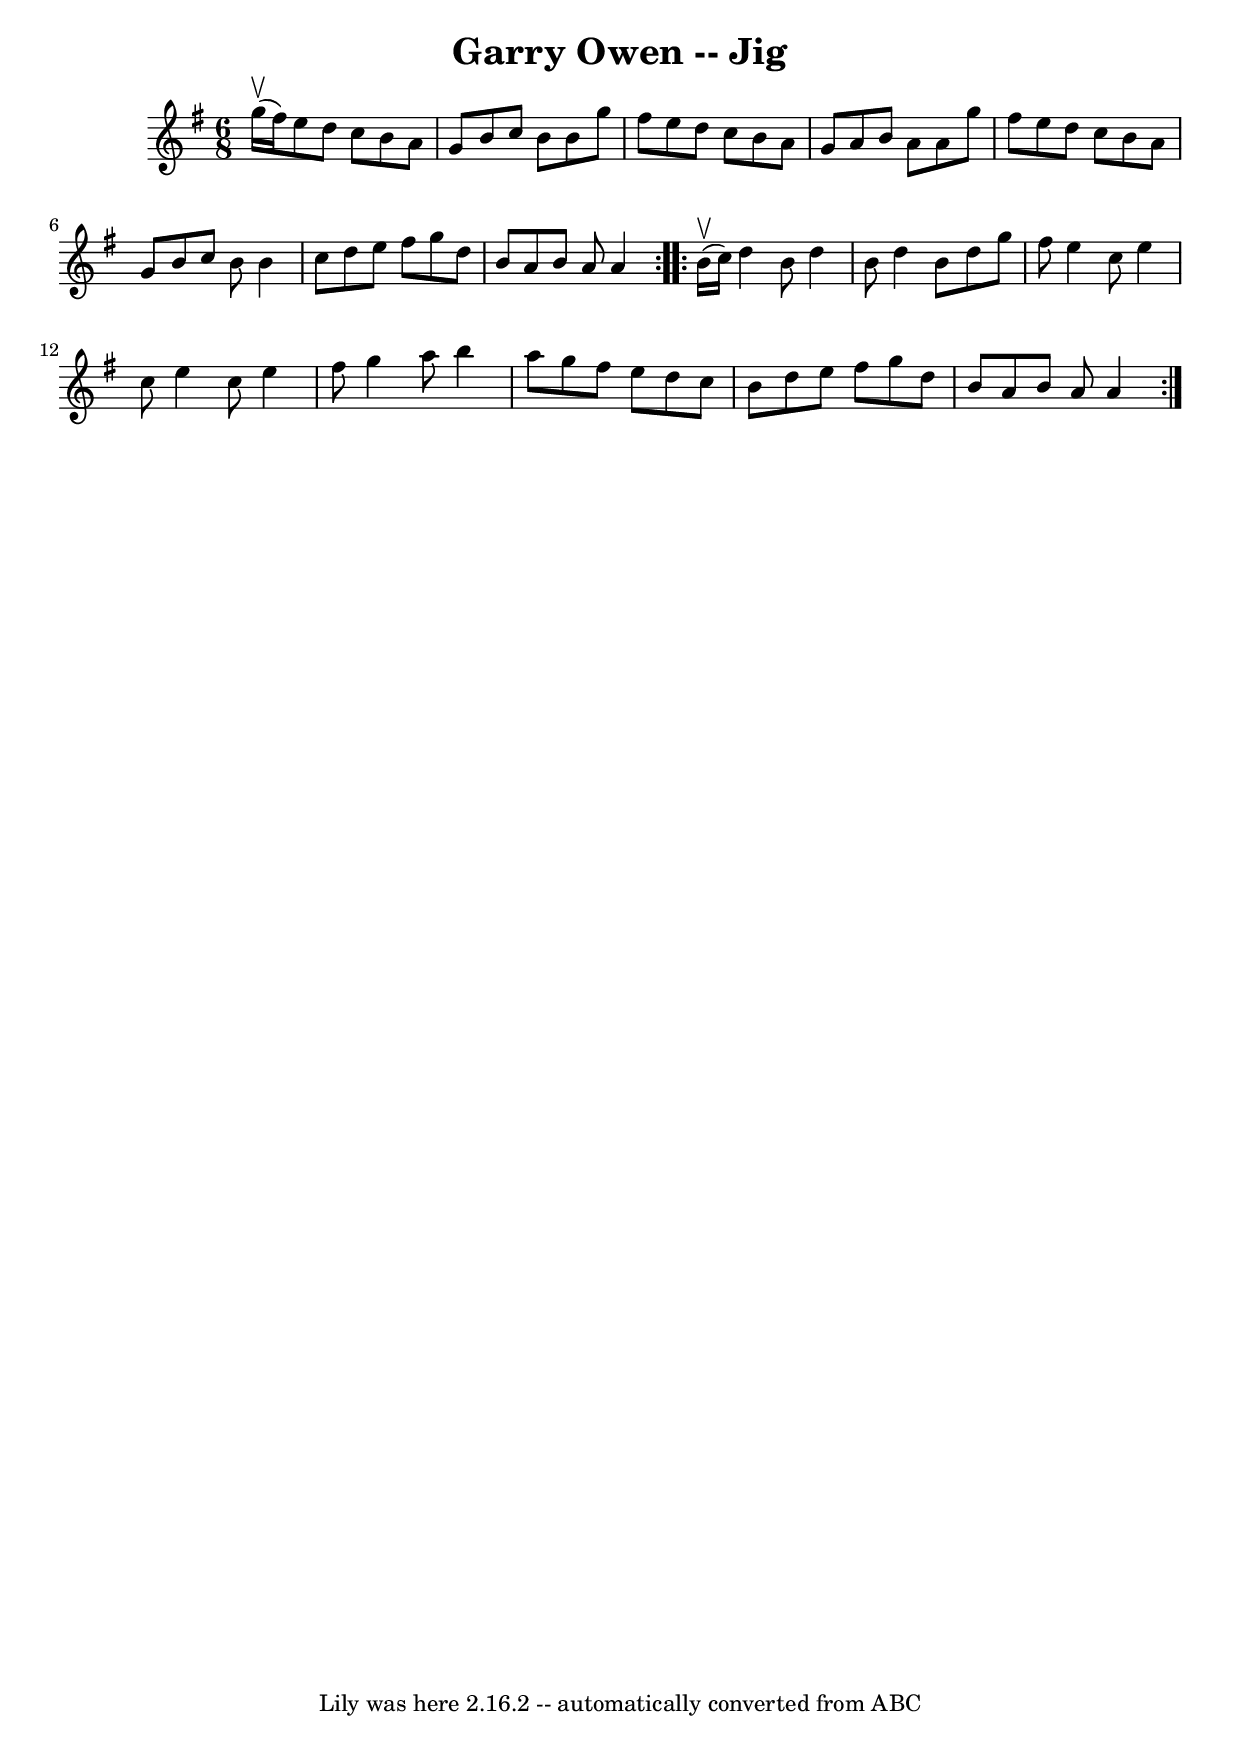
\version "2.16.2"
\include "Mammoth.ily"
\header {
  %% book = "Ryan's Mammoth Collection"
 crossRefNumber = "1"
 footnotes = "\\\\GARRY OWEN. (FORE AND AFTER.) Two couples stand in a line, partners\\\\facing each other.  All balance, straight or Highland chain, (this is\\\\repeat:ed two or three times) a lady and gent, stop in the centre and\\\\balance, straight right and left, other couple the same. Repeat: at:\\\\pleasure."
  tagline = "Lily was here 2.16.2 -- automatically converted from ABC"
  title = "Garry Owen -- Jig"

}
voicedefault =  {



  \repeat volta 2 {

    \time 6/8 
    \key g \major g''16^\upbow(fis''16)  |
 e''8 d''8 c''8 b'8 a'8 g'8   |
 b'8 c''8 b'8 b'8 g''8 fis''8   |
 e''8 d''8 c''8 b'8 a'8 g'8  |
 a'8 b'8 a'8 a'8 g''8 fis''8   |
 e''8 d''8 c''8 b'8 a'8 g'8   |
 b'8 c''8 b'8 b'4 c''8  |
 d''8 e''8 fis''8 g''8 d''8 b'8   |
 a'8 b'8 a'8 a'4  

  } 
  \repeat volta 2 { b'16^\upbow(c''16)  |
 d''4 b'8 d''4 b'8   |
 d''4 b'8 d''8 g''8 fis''8  |
 e''4 c''8 e''4 c''8   |
 e''4 c''8 e''4 fis''8  |
 g''4 a''8 b''4 a''8   |
 g''8 fis''8 e''8 d''8 c''8 b'8   |
 d''8 e''8 fis''8 g''8 d''8 b'8  |
    
 a'8 b'8 a'8 a'4  
  }   

}

\score{
  <<

    \context Staff="default"
    {
      \voicedefault 
      
    }

  >>
  \layout {
    
  }
  \midi {
  }

}
